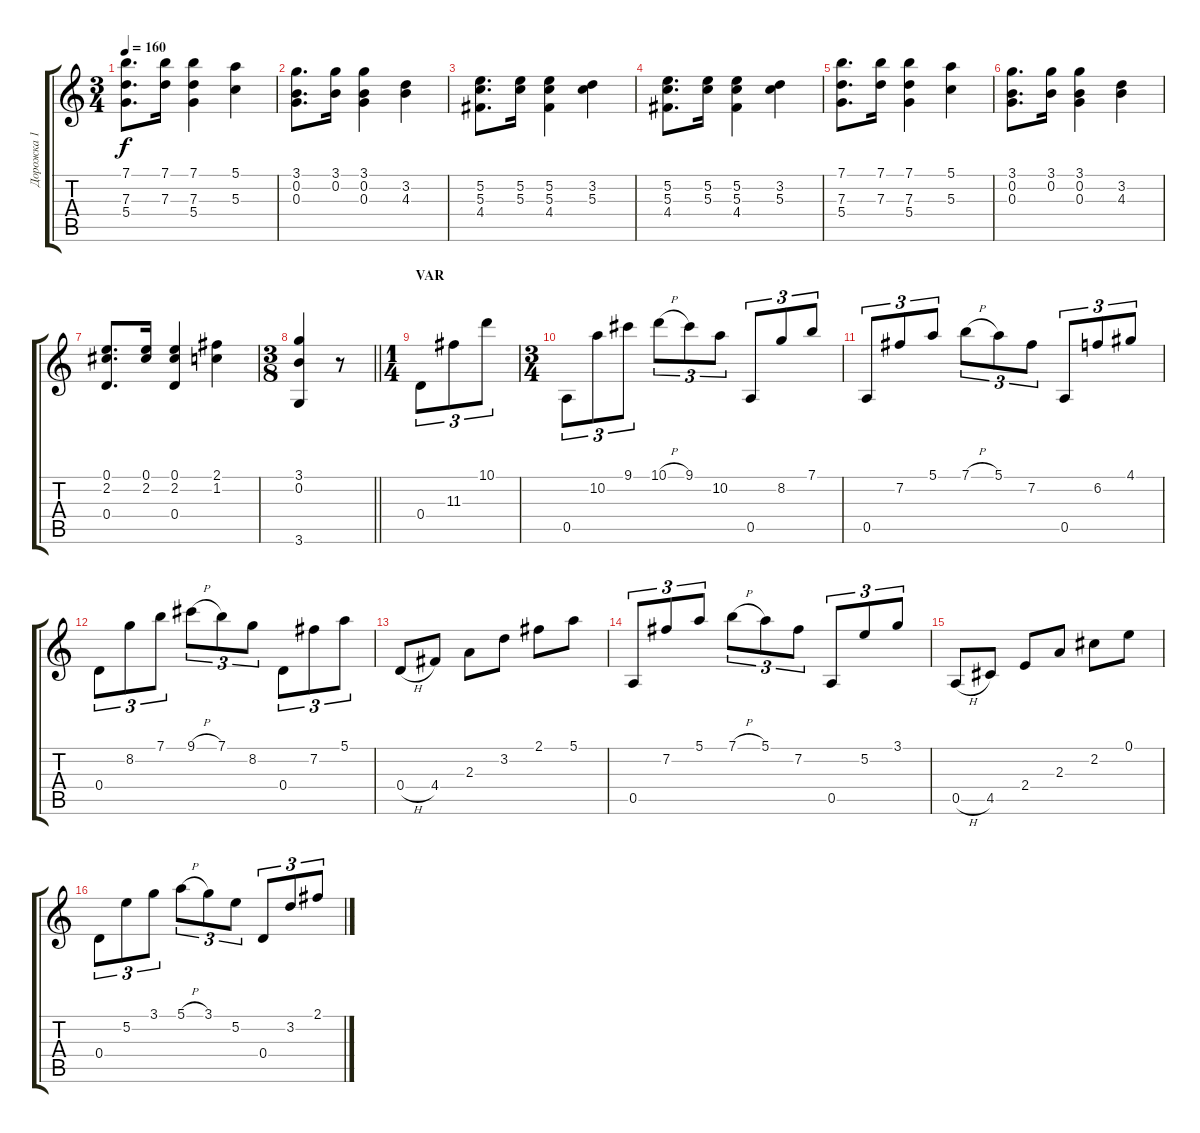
\track ("Дорожка 1" "Дорожка 1") {instrument acousticguitarnylon}
\staff {score tabs}
\tuning (E4 B3 G3 D3 A2 E2) {hide}
\ts (3 4)
\tempo 160
\clef g2
\ks c
(7.1 7.3 5.4).8{d dy f} (7.1 7.3).16 (7.1 7.3 5.4).4 (5.1 5.3).4 |
(3.1 0.2 0.3).8{d} (3.1 0.2).16 (3.1 0.2 0.3).4 (3.2 4.3).4 |
(5.2 5.3 4.4).8{d} (5.2 5.3).16 (5.2 5.3 4.4).4 (3.2 5.3).4 |
(5.2 5.3 4.4).8{d} (5.2 5.3).16 (5.2 5.3 4.4).4 (3.2 5.3).4 |
(7.1 7.3 5.4).8{d} (7.1 7.3).16 (7.1 7.3 5.4).4 (5.1 5.3).4 |
(3.1 0.2 0.3).8{d} (3.1 0.2).16 (3.1 0.2 0.3).4 (3.2 4.3).4 |
(0.1 2.2 0.4).8{d} (0.1 2.2).16 (0.1 2.2 0.4).4 (2.1 1.2).4 |
\ts (3 8)
\barLineRight lightlight
(3.1 0.2 3.6).4 r.8 |
\ts (1 4)
\section ("" "VAR")
0.4.8{tu (3 2)} 11.3.8{tu (3 2)} 10.1.8{tu (3 2)} |
\ts (3 4)
0.5.8{tu (3 2)} 10.2.8{tu (3 2)} 9.1.8{tu (3 2)} 10.1{h}.8{tu (3 2)} 9.1.8{tu (3 2)} 10.2.8{tu (3 2)} 0.5.8{tu (3 2)} 8.2.8{tu (3 2)} 7.1.8{tu (3 2)} |
0.5.8{tu (3 2)} 7.2.8{tu (3 2)} 5.1.8{tu (3 2)} 7.1{h}.8{tu (3 2)} 5.1.8{tu (3 2)} 7.2.8{tu (3 2)} 0.5.8{tu (3 2)} 6.2.8{tu (3 2)} 4.1.8{tu (3 2)} |
0.4.8{tu (3 2)} 8.2.8{tu (3 2)} 7.1.8{tu (3 2)} 9.1{h}.8{tu (3 2)} 7.1.8{tu (3 2)} 8.2.8{tu (3 2)} 0.4.8{tu (3 2)} 7.2.8{tu (3 2)} 5.1.8{tu (3 2)} |
0.4{h}.8 4.4.8 2.3.8 3.2.8 2.1.8 5.1.8 |
0.5.8{tu (3 2)} 7.2.8{tu (3 2)} 5.1.8{tu (3 2)} 7.1{h}.8{tu (3 2)} 5.1.8{tu (3 2)} 7.2.8{tu (3 2)} 0.5.8{tu (3 2)} 5.2.8{tu (3 2)} 3.1.8{tu (3 2)} |
0.5{h}.8 4.5.8 2.4.8 2.3.8 2.2.8 0.1.8 |
0.4.8{tu (3 2)} 5.2.8{tu (3 2)} 3.1.8{tu (3 2)} 5.1{h}.8{tu (3 2)} 3.1.8{tu (3 2)} 5.2.8{tu (3 2)} 0.4.8{tu (3 2)} 3.2.8{tu (3 2)} 2.1.8{tu (3 2)}
